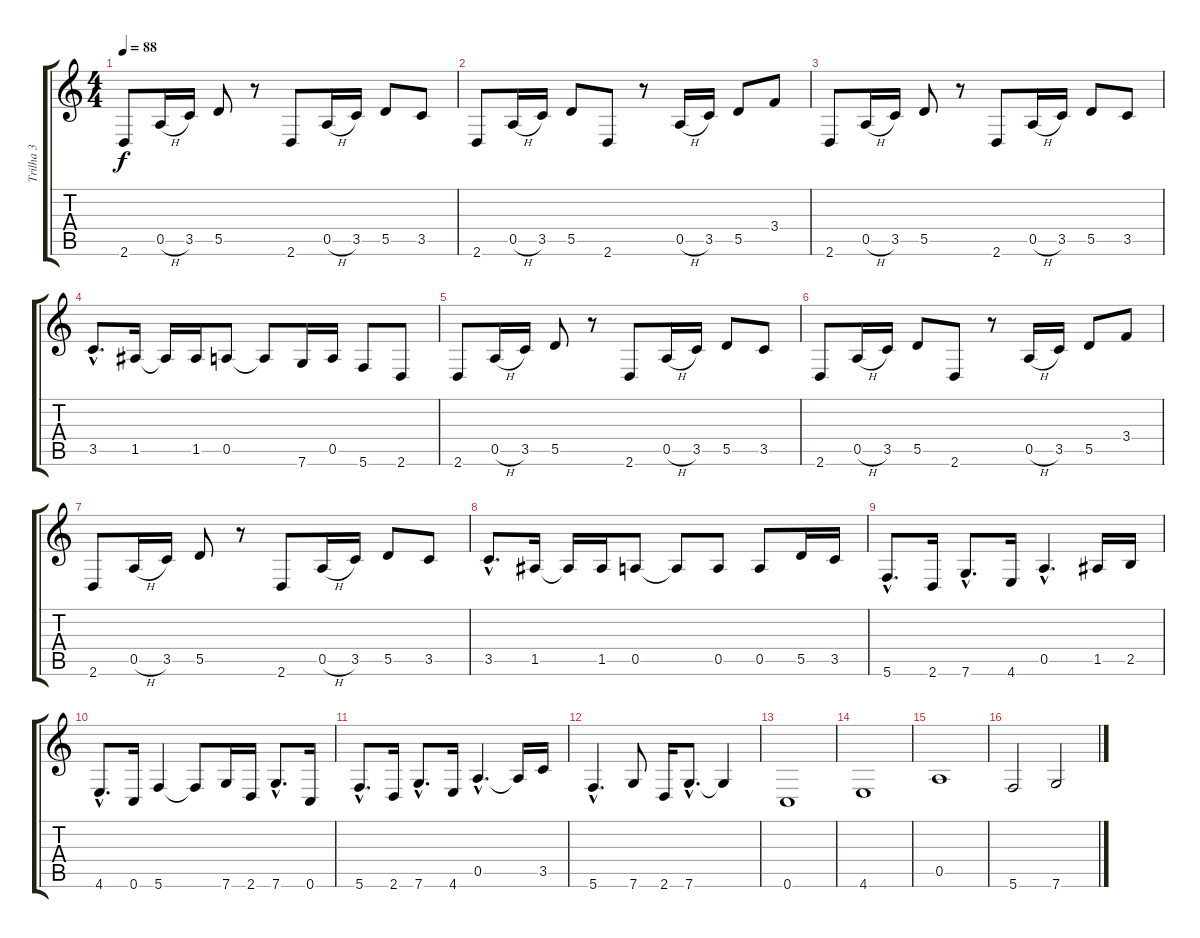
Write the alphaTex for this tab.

\track ("Trilha 3" "Trilha 3") {instrument electricguitarclean}
\staff {score tabs}
\tuning (E4 B3 G3 D3 A2 C2) {hide}
\ts (4 4)
\tempo 88
\clef g2
\ks c
2.6.8{dy f volume 8 instrument electricguitarclean} 0.5{h}.16 3.5.16 5.5.8 r.8 2.6.8 0.5{h}.16 3.5.16 5.5.8 3.5.8 |
2.6.8 0.5{h}.16 3.5.16 5.5.8 2.6.8 r.8 0.5{h}.16 3.5.16 5.5.8 3.4.8 |
2.6.8 0.5{h}.16 3.5.16 5.5.8 r.8 2.6.8 0.5{h}.16 3.5.16 5.5.8 3.5.8 |
3.5{hac}.8{d} 1.5.16 1.5{t}.16 1.5.16 0.5.8 0.5{t}.8 7.6.16 0.5.16 5.6.8 2.6.8 |
2.6.8 0.5{h}.16 3.5.16 5.5.8 r.8 2.6.8 0.5{h}.16 3.5.16 5.5.8 3.5.8 |
2.6.8 0.5{h}.16 3.5.16 5.5.8 2.6.8 r.8 0.5{h}.16 3.5.16 5.5.8 3.4.8 |
2.6.8 0.5{h}.16 3.5.16 5.5.8 r.8 2.6.8 0.5{h}.16 3.5.16 5.5.8 3.5.8 |
3.5{hac}.8{d} 1.5.16 1.5{t}.16 1.5.16 0.5.8 0.5{t}.8 0.5.8 0.5.8 5.5.16 3.5.16 |
5.6{hac}.8{d} 2.6.16 7.6{hac}.8{d} 4.6.16 0.5{hac}.4{d} 1.5.16 2.5.16 |
4.6{hac}.8{d} 0.6.16 5.6.4 5.6{t}.8 7.6.16 2.6.16 7.6{hac}.8{d} 0.6.16 |
5.6{hac}.8{d} 2.6.16 7.6{hac}.8{d} 4.6.16 0.5{hac}.4{d} 0.5{t}.16 3.5.16 |
5.6{hac}.4{d} 7.6.8 2.6.16 7.6{hac}.8{d} 7.6{t}.4 |
0.6.1{volume 0} |
4.6.1 |
0.5.1 |
5.6.2 7.6.2
